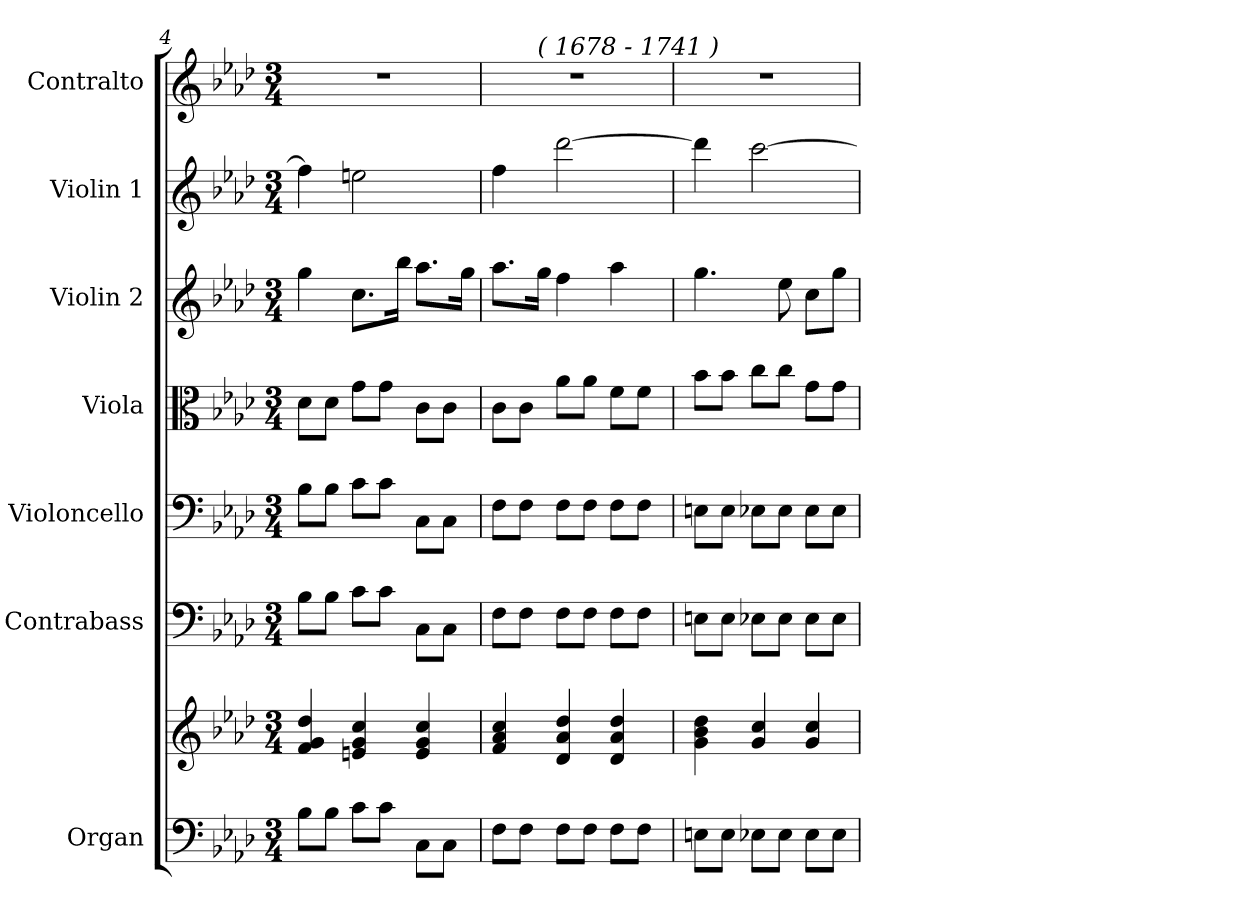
**kern	**kern	**kern	**kern	**kern	**kern	**kern	**kern
*part7	*part7	*part6	*part5	*part4	*part3	*part2	*part1
*staff8	*staff7	*staff6	*staff5	*staff4	*staff3	*staff2	*staff1
*I"Organ	*	*I"Contrabass	*I"Violoncello	*I"Viola	*I"Violin 2	*I"Violin 1	*I"Contralto
*I'Org.	*	*I'Cb.	*I'Vc.	*I'Vla.	*I'Vln. 2	*I'Vln. 1	*I'C.
*clefF4	*clefG2	*clefF4	*clefF4	*clefC3	*clefG2	*clefG2	*clefG2
*	*	*ITrd7c12	*	*	*	*	*
*k[b-e-a-d-]	*k[b-e-a-d-]	*k[b-e-a-d-]	*k[b-e-a-d-]	*k[b-e-a-d-]	*k[b-e-a-d-]	*k[b-e-a-d-]	*k[b-e-a-d-]
*f:	*f:	*f:	*f:	*f:	*f:	*f:	*f:
*M3/4	*M3/4	*M3/4	*M3/4	*M3/4	*M3/4	*M3/4	*M3/4
=4	=4	=4	=4	=4	=4	=4	=4
!	!	!	!	!	!	!	!LO:N:vis=1
8B-i\L	4fi/ 4gi 4dd-i	8BB-i\L	8B-i\L	8d-i\L	4ggi\	4ffi\]	2.r
8B-i\J	.	8BB-i\J	8B-i\J	8d-i\J	.	.	.
8ci\L	4eni/ 4gi 4cci	8Ci\L	8ci\L	8gi\L	8.cci\L	2eeni\	.
8ci\J	.	8Ci\J	8ci\J	8gi\J	.	.	.
.	.	.	.	.	16bb-i\Jk	.	.
8Ci\L	4ei/ 4gi 4cci	8CCi\L	8Ci\L	8ci\L	8.aa-i\L	.	.
8Ci\J	.	8CCi\J	8Ci\J	8ci\J	.	.	.
.	.	.	.	.	16ggi\Jk	.	.
=5	=5	=5	=5	=5	=5	=5	=5
!	!	!	!	!	!	!	!LO:N:vis=1
*	*	*	*	*	*	*	*^
8Fi\L	4fi/ 4a-i 4cci	8FFi\L	8Fi\L	8ci\L	8.aa-i\L	4ffi\	2.r	8.ryy
8Fi\J	.	8FFi\J	8Fi\J	8ci\J	.	.	.	.
!	!	!	!	!	!	!	!	!LO:TX:a:i:t=( 1678 - 1741 )
.	.	.	.	.	16ggi\Jk	.	.	2ryy
8Fi\L	4d-i/ 4a-i 4dd-i	8FFi\L	8Fi\L	8a-i\L	4ffi\	[2ddd-i\	.	.
8Fi\J	.	8FFi\J	8Fi\J	8a-i\J	.	.	.	.
8Fi\L	4d-i/ 4a-i 4dd-i	8FFi\L	8Fi\L	8fi\L	4aa-i\	.	.	.
8Fi\J	.	8FFi\J	8Fi\J	8fi\J	.	.	.	.
.	.	.	.	.	.	.	.	16ryy
!!LO:LB:g=z
=6	=6	=6	=6	=6	=6	=6	=6	=6
!	!	!	!	!	!	!	!LO:N:vis=1	!
*	*	*	*	*	*	*	*v	*v
8Eni\L	4gi\ 4b-i 4dd-i	8EEni\L	8Eni\L	8b-i\L	4.ggi\	4ddd-i\]	2.r
8Ei\J	.	8EEi\J	8Ei\J	8b-i\J	.	.	.
8E-Xi\L	4gi/ 4cci	8EE-Xi\L	8E-Xi\L	8cci\L	.	[2ccci\	.
8E-i\J	.	8EE-i\J	8E-i\J	8cci\J	8ee-i\	.	.
8E-i\L	4gi/ 4cci	8EE-i\L	8E-i\L	8gi\L	8cci\L	.	.
8E-i\J	.	8EE-i\J	8E-i\J	8gi\J	8ggi\J	.	.
=	=	=	=	=	=	=	=
*-	*-	*-	*-	*-	*-	*-	*-
